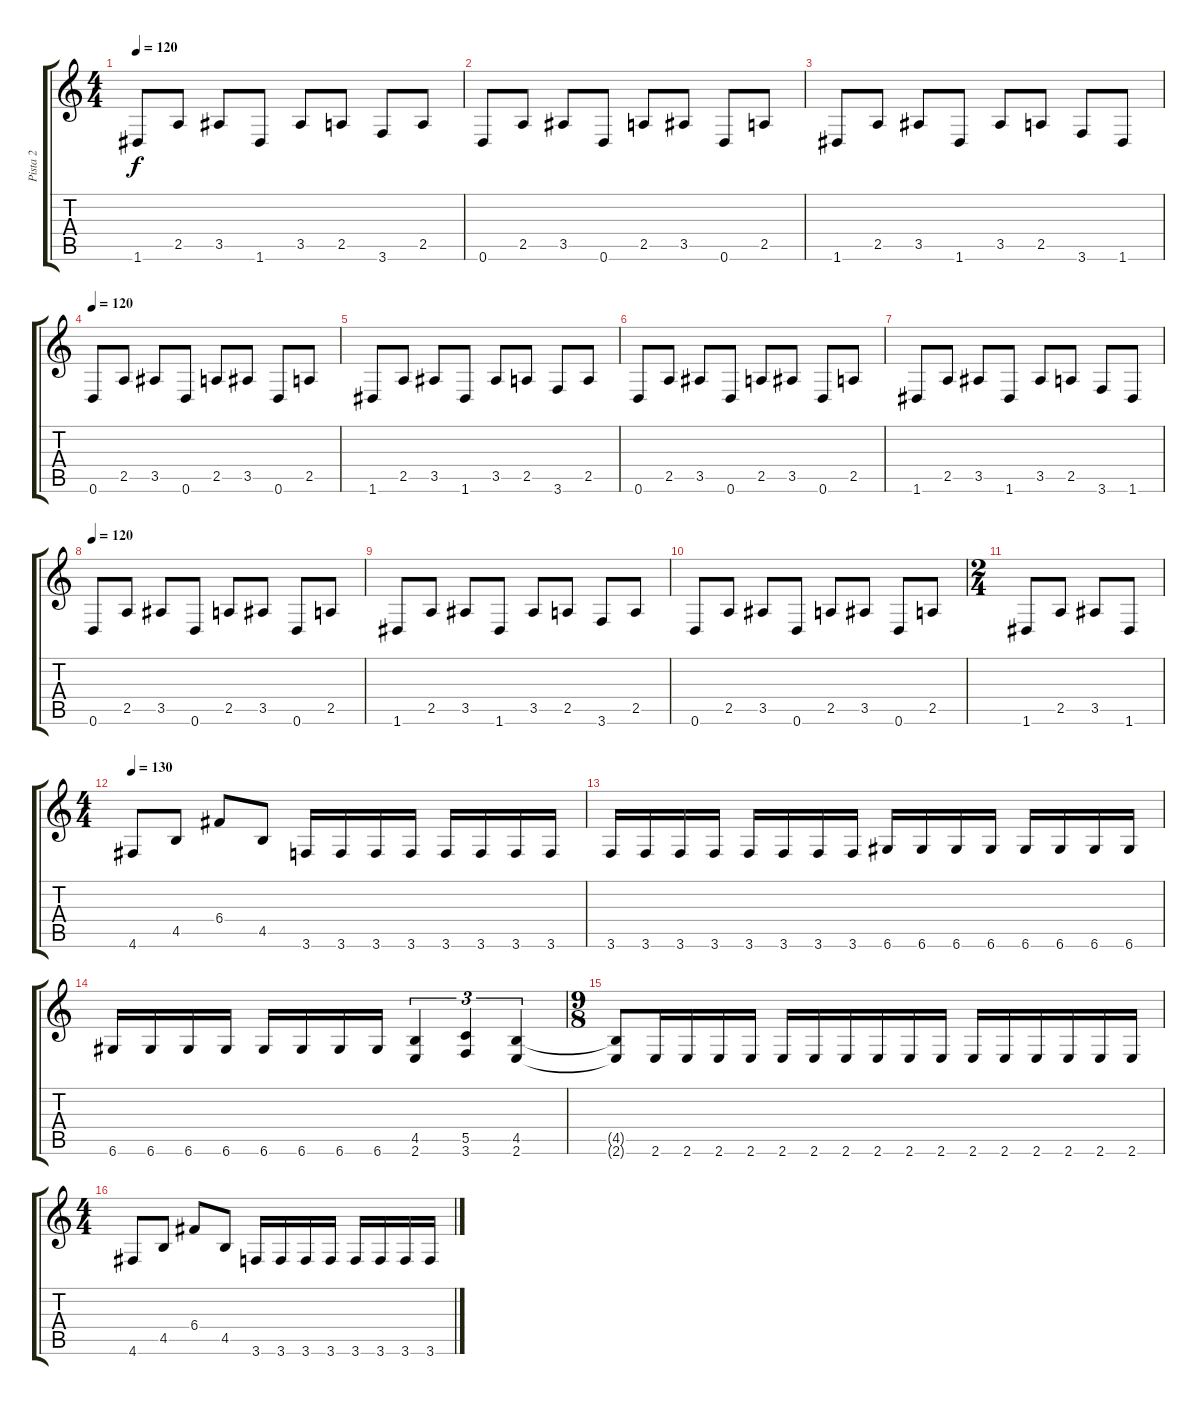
\track ("Pista 2" "Pista 2") {instrument distortionguitar}
\staff {score tabs}
\tuning (D4 A3 F3 C3 G2 D2) {hide}
\ts (4 4)
\tempo 120
\clef g2
\ks c
1.6.8{dy f} 2.5.8 3.5.8 1.6.8 3.5.8 2.5.8 3.6.8 2.5.8 |
0.6.8 2.5.8 3.5.8 0.6.8 2.5.8 3.5.8 0.6.8 2.5.8 |
1.6.8 2.5.8 3.5.8 1.6.8 3.5.8 2.5.8 3.6.8 1.6.8 |
\tempo 120
0.6.8 2.5.8 3.5.8 0.6.8 2.5.8 3.5.8 0.6.8 2.5.8 |
1.6.8 2.5.8 3.5.8 1.6.8 3.5.8 2.5.8 3.6.8 2.5.8 |
0.6.8 2.5.8 3.5.8 0.6.8 2.5.8 3.5.8 0.6.8 2.5.8 |
1.6.8 2.5.8 3.5.8 1.6.8 3.5.8 2.5.8 3.6.8 1.6.8 |
\tempo 120
0.6.8 2.5.8 3.5.8 0.6.8 2.5.8 3.5.8 0.6.8 2.5.8 |
1.6.8 2.5.8 3.5.8 1.6.8 3.5.8 2.5.8 3.6.8 2.5.8 |
0.6.8 2.5.8 3.5.8 0.6.8 2.5.8 3.5.8 0.6.8 2.5.8 |
\ts (2 4)
1.6.8 2.5.8 3.5.8 1.6.8 |
\ts (4 4)
\tempo 130
4.6.8 4.5.8 6.4.8 4.5.8 3.6.16 3.6.16 3.6.16 3.6.16 3.6.16 3.6.16 3.6.16 3.6.16 |
3.6.16 3.6.16 3.6.16 3.6.16 3.6.16 3.6.16 3.6.16 3.6.16 6.6.16 6.6.16 6.6.16 6.6.16 6.6.16 6.6.16 6.6.16 6.6.16 |
6.6.16 6.6.16 6.6.16 6.6.16 6.6.16 6.6.16 6.6.16 6.6.16 (4.5 2.6).4{tu (3 2)} (5.5 3.6).4{tu (3 2)} (4.5 2.6).4{tu (3 2)} |
\ts (9 8)
(4.5{t} 2.6{t}).8 2.6.16 2.6.16 2.6.16 2.6.16 2.6.16 2.6.16 2.6.16 2.6.16 2.6.16 2.6.16 2.6.16 2.6.16 2.6.16 2.6.16 2.6.16 2.6.16 |
\ts (4 4)
4.6.8 4.5.8 6.4.8 4.5.8 3.6.16 3.6.16 3.6.16 3.6.16 3.6.16 3.6.16 3.6.16 3.6.16
